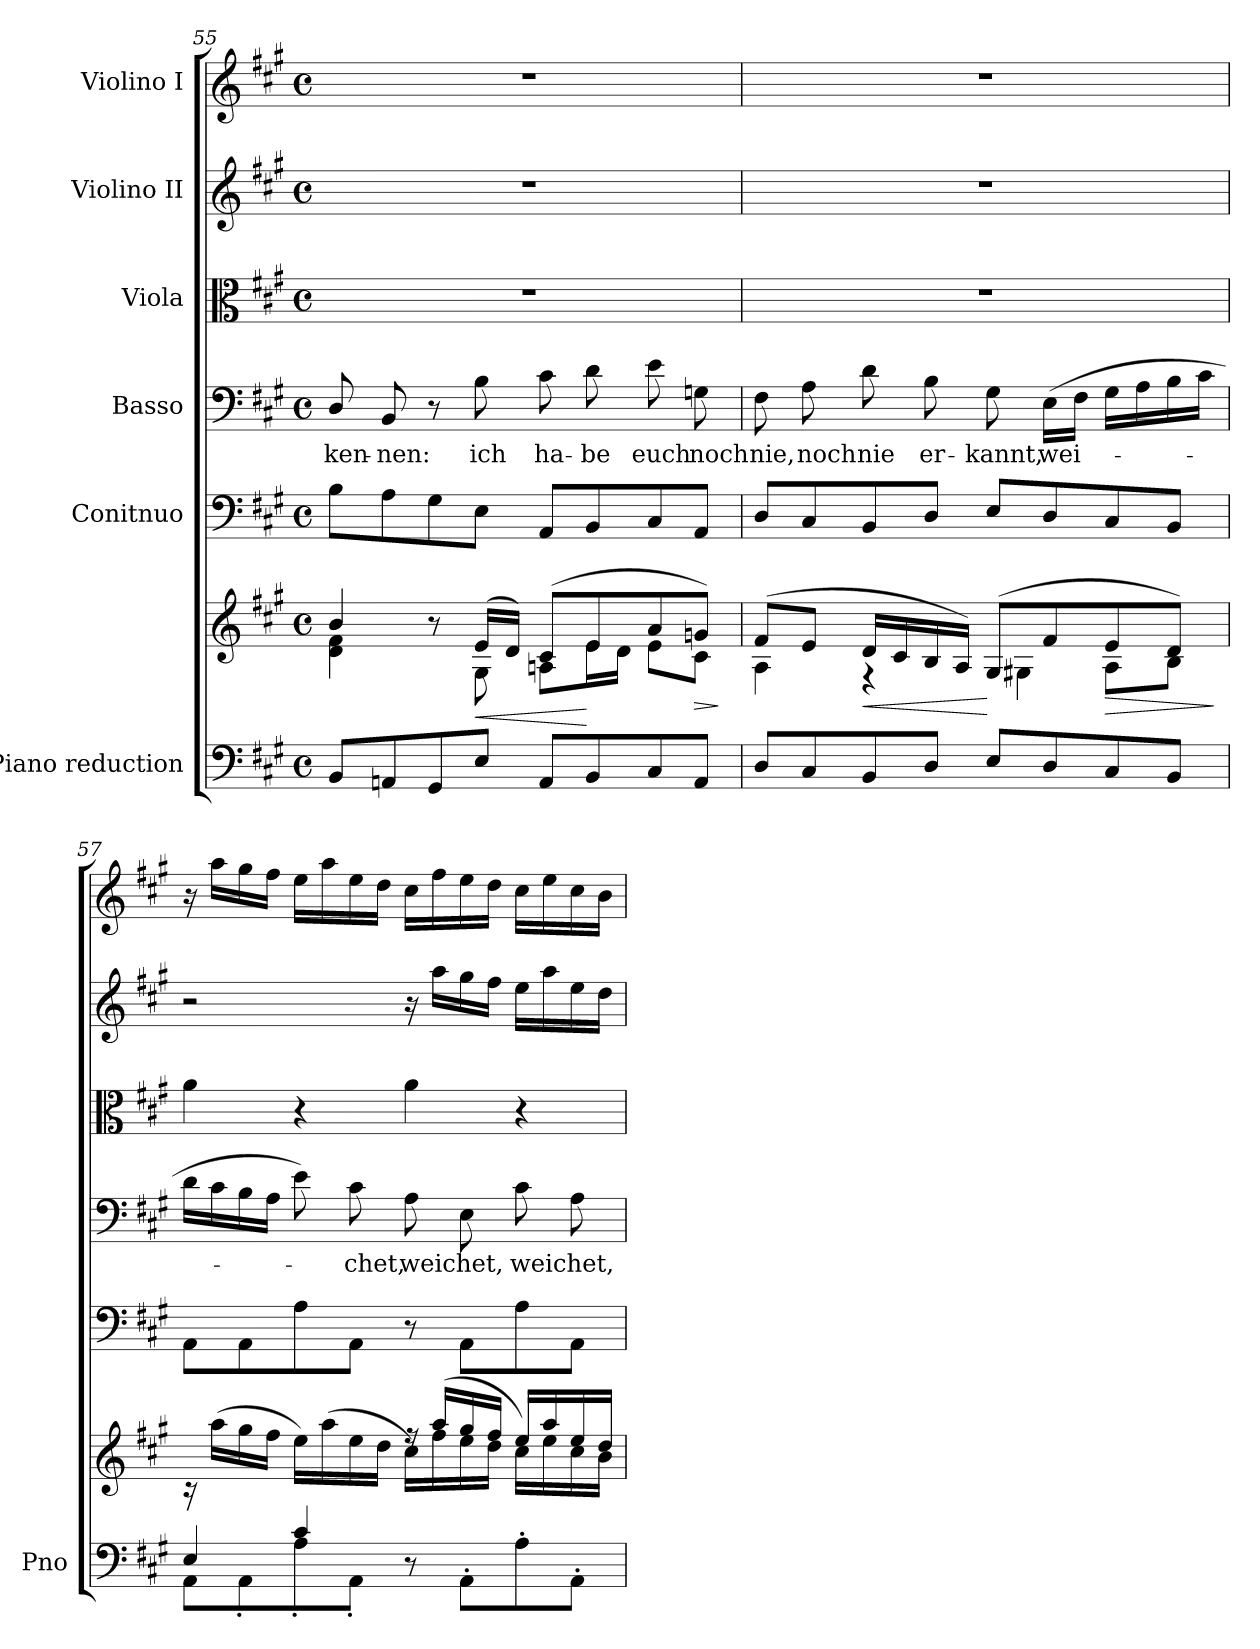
**kern	**kern	**dynam	**kern	**kern	**text	**kern	**kern	**kern
*part6	*part6	*part6	*part5	*part4	*part4	*part3	*part2	*part1
*staff7	*staff6	*staff6/7	*staff5	*staff4	*staff4	*staff3	*staff2	*staff1
*I"Piano reduction	*	*	*I"Conitnuo	*I"Basso	*	*I"Viola	*I"Violino II	*I"Violino I
*I'Pno	*	*	*	*	*	*	*	*
*clefF4	*clefG2	*	*clefF4	*clefF4	*	*clefC3	*clefG2	*clefG2
*k[f#c#g#]	*k[f#c#g#]	*	*k[f#c#g#]	*k[f#c#g#]	*	*k[f#c#g#]	*k[f#c#g#]	*k[f#c#g#]
*M4/4	*M4/4	*	*M4/4	*M4/4	*	*M4/4	*M4/4	*M4/4
*met(c)	*met(c)	*	*met(c)	*met(c)	*	*met(c)	*met(c)	*met(c)
=55	=55	=55	=55	=55	=55	=55	=55	=55
*	*^	*	*	*	*	*	*	*
!	!	!	!	!	!	!LO:LY:b	!	!	!
8BB/L	4b/	4d\ 4f#\	.	8B\L	8D/	ken-	1r	1r	1r
!	!	!	!	!	!	!LO:LY:b	!	!	!
8AAn/	.	.	.	8A\	8BB/	nen:	.	.	.
8GG#/	8r	8ryy	.	8G#\	8r	.	.	.	.
!	!	!	!LO:HP:b	!	!	!LO:LY:b	!	!	!
8E/J	(>16e/LL	8G#\	<	8E\J	8B\	ich	.	.	.
.	16d/JJ)	.	.	.	.	.	.	.	.
!	!	!	!	!	!	!LO:LY:b	!	!	!
8AA/L	(>8c#/L	8An\L	.	8AA/L	8c#\	ha-	.	.	.
!	!	!	!	!	!	!LO:LY:b	!	!	!
8BB/	8e/	16e\L	[	8BB/	8d\	be	.	.	.
.	.	16d\JJ	.	.	.	.	.	.	.
!	!	!	!	!	!	!LO:LY:b	!	!	!
8C#/	8a/	8e\L	.	8C#/	8e\	euch	.	.	.
!	!	!	!LO:HP:b	!	!	!LO:LY:b	!	!	!
8AA/J	8gn/J)	8c#\J	>	8AA/J	8Gn\	noch	.	.	.
*	*v	*v	*	*	*	*	*	*	*
.	.	]	.	.	.	.	.	.
!!LO:PB:g=z
=56	=56	=56	=56	=56	=56	=56	=56	=56
*	*^	*	*	*	*	*	*	*
!	!	!	!	!	!	!LO:LY:b	!	!	!
8D/L	(>8f#/L	4A\	.	8D/L	8F#\	nie,	1r	1r	1r
!	!	!	!	!	!	!LO:LY:b	!	!	!
8C#/	8e/J	.	.	8C#/	8A\	noch	.	.	.
!	!	!	!LO:HP:b	!	!	!LO:LY:b	!	!	!
8BB/	16d/LL	4rF	<	8BB/	8d\	nie	.	.	.
.	16c#/	.	.	.	.	.	.	.	.
!	!	!	!	!	!	!LO:LY:b	!	!	!
8D/J	16B/	.	.	8D/J	8B\	er-	.	.	.
.	16A/JJ)	.	.	.	.	.	.	.	.
!	!	!	!	!	!	!LO:LY:b	!	!	!
8E/L	(>8G#/L	4G#X\	[	8E/L	8G#\	kannt,	.	.	.
!	!	!	!	!	!	!LO:LY:b	!	!	!
8D/	8f#/	.	.	8D/	(>16E\LL	wei-	.	.	.
.	.	.	.	.	16F#\JJ	.	.	.	.
!	!	!	!LO:HP:b	!	!	!	!	!	!
8C#/	8e/	8A\L	>	8C#/	16G#\LL	.	.	.	.
.	.	.	.	.	16A\	.	.	.	.
8BB/J	8d/J)	8B\J	.	8BB/J	16B\	.	.	.	.
.	.	.	.	.	16c#\JJ	.	.	.	.
*	*v	*v	*	*	*	*	*	*	*
.	.	]	.	.	.	.	.	.
=57	=57	=57	=57	=57	=57	=57	=57	=57
*^	*^	*	*	*	*	*	*	*
4E/	8AA\L	16rc	2ryy	.	8AA\L	16d\LL	.	4a\	2r	16r
.	.	(>16aa\LL	.	.	.	16c#\	.	.	.	16aa\LL
.	8AA'\	16gg#\	.	.	8AA\	16B\	.	.	.	16gg#\
.	.	16ff#\JJ	.	.	.	16A\JJ	.	.	.	16ff#\JJ
4c#/	8A'\	16ee\LL)	.	.	8A\	8e\)	.	4r	.	16ee\LL
.	.	(>16aa\	.	.	.	.	.	.	.	16aa\
!	!	!	!	!	!	!	!LO:LY:b	!	!	!
.	8AA'\J	16ee\	.	.	8AA\J	8c#\	-chet,	.	.	16ee\
.	.	16dd\JJ	.	.	.	.	.	.	.	16dd\JJ
!	!	!	!	!	!	!	!LO:LY:b	!	!	!
2ryy	8r	16rff	16cc#\LL)	.	8r	8A\	weichet,	4a\	16r	16cc#\LL
.	.	(>16aa/LL	16ff#\	.	.	.	.	.	16aa\LL	16ff#\
.	8AA'\L	16gg#/	16ee\	.	8AA\L	8E\	.	.	16gg#\	16ee\
.	.	16ff#/JJ	16dd\JJ	.	.	.	.	.	16ff#\JJ	16dd\JJ
!	!	!	!	!	!	!	!LO:LY:b	!	!	!
.	8A'\	16ee/LL)	16cc#\LL	.	8A\	8c#\	weichet,	4r	16ee\LL	16cc#\LL
.	.	16aa/	16ee\	.	.	.	.	.	16aa\	16ee\
.	8AA'\J	16ee/	16cc#\	.	8AA\J	8A\	.	.	16ee\	16cc#\
.	.	16dd/JJ	16b\JJ	.	.	.	.	.	16dd\JJ	16b\JJ
*v	*v	*	*	*	*	*	*	*	*	*
*	*v	*v	*	*	*	*	*	*	*
=	=	=	=	=	=	=	=	=
*-	*-	*-	*-	*-	*-	*-	*-	*-
